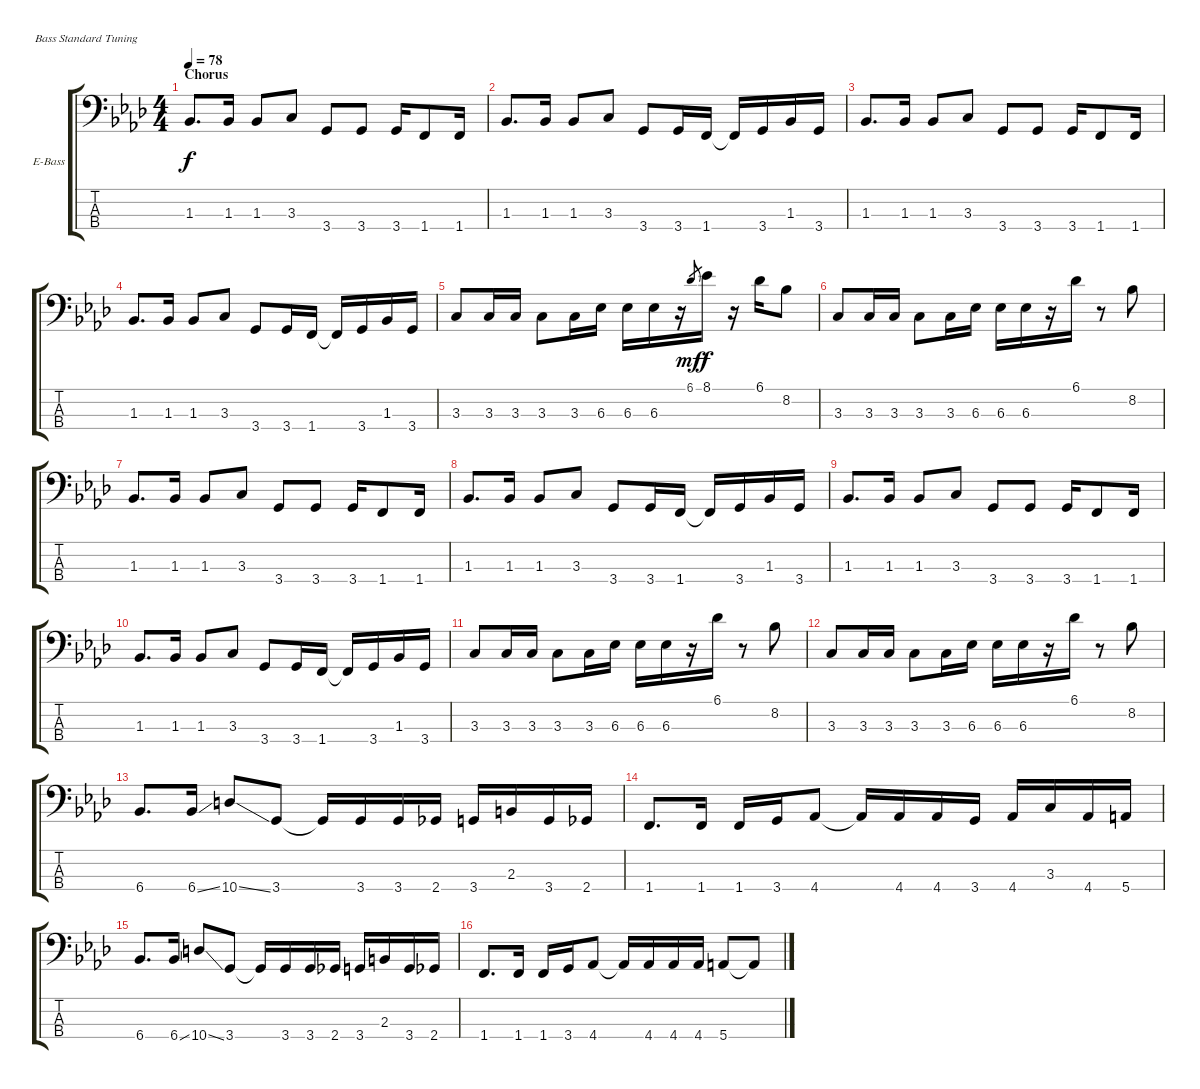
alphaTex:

\defaultSystemsLayout 4
\bracketExtendMode groupsimilarinstruments
\firstSystemTrackNameOrientation horizontal
\otherSystemsTrackNameOrientation horizontal
\track ("Electric Bass" "E-Bass") {instrument electricbassfinger}
\staff {score tabs}
\tuning (G2 D2 A1 E1)
\ts (4 4)
\section ("" "Chorus")
\tempo 78
\clef f4
\scale
1.07692
\ks ab
1.3.8{d dy f} 1.3.16 1.3.8 3.3.8 3.4.8 3.4.8 3.4.16 1.4.8 1.4.16 |
\scale
0.923077 1.3.8{d} 1.3.16 1.3.8 3.3.8 3.4.8 3.4.16 1.4.16 1.4{t}.16 3.4.16 1.3.16 3.4.16 |
\scale
1.07692 1.3.8{d} 1.3.16 1.3.8 3.3.8 3.4.8 3.4.8 3.4.16 1.4.8 1.4.16 |
\scale
0.923077 1.3.8{d} 1.3.16 1.3.8 3.3.8 3.4.8 3.4.16 1.4.16 1.4{t}.16 3.4.16 1.3.16 3.4.16 |
\scale
1.07692 3.3.8 3.3.16 3.3.16 3.3.8 3.3.16 6.3.16 6.3.16 6.3.16 r.16 6.1.8{gr dy mf} 8.1.16{dy f} r.16 6.1.16 8.2.8 |
\scale
0.923077 3.3.8 3.3.16 3.3.16 3.3.8 3.3.16 6.3.16 6.3.16 6.3.16 r.16 6.1.16 r.8 8.2.8 |
\scale
1.07692 1.3.8{d} 1.3.16 1.3.8 3.3.8 3.4.8 3.4.8 3.4.16 1.4.8 1.4.16 |
\scale
0.923077 1.3.8{d} 1.3.16 1.3.8 3.3.8 3.4.8 3.4.16 1.4.16 1.4{t}.16 3.4.16 1.3.16 3.4.16 |
\scale
1.07692 1.3.8{d} 1.3.16 1.3.8 3.3.8 3.4.8 3.4.8 3.4.16 1.4.8 1.4.16 |
\scale
0.923077 1.3.8{d} 1.3.16 1.3.8 3.3.8 3.4.8 3.4.16 1.4.16 1.4{t}.16 3.4.16 1.3.16 3.4.16 |
\scale
1.07692 3.3.8 3.3.16 3.3.16 3.3.8 3.3.16 6.3.16 6.3.16 6.3.16 r.16 6.1.16 r.8 8.2.8 |
\scale
0.923077 3.3.8 3.3.16 3.3.16 3.3.8 3.3.16 6.3.16 6.3.16 6.3.16 r.16 6.1.16 r.8 8.2.8 |
\scale
1.07692 6.4.8{d} 6.4{ss}.16 10.4{ss}.8 3.4.8 3.4{t}.16 3.4.16 3.4.16 2.4.16 3.4.16 2.3.16 3.4.16 2.4.16 |
\scale
0.923077 1.4.8{d} 1.4.16 1.4.16 3.4.16 4.4.8 4.4{t}.16 4.4.16 4.4.16 3.4.16 4.4.16 3.3.16 4.4.16 5.4.16 |
\scale
1.07692 6.4.8{d} 6.4{ss}.16 10.4{ss}.8 3.4.8 3.4{t}.16 3.4.16 3.4.16 2.4.16 3.4.16 2.3.16 3.4.16 2.4.16 |
\scale
0.923077 1.4.8{d} 1.4.16 1.4.16 3.4.16 4.4.8 4.4{t}.16 4.4.16 4.4.16 4.4.16 5.4.8 5.4{t}.8
